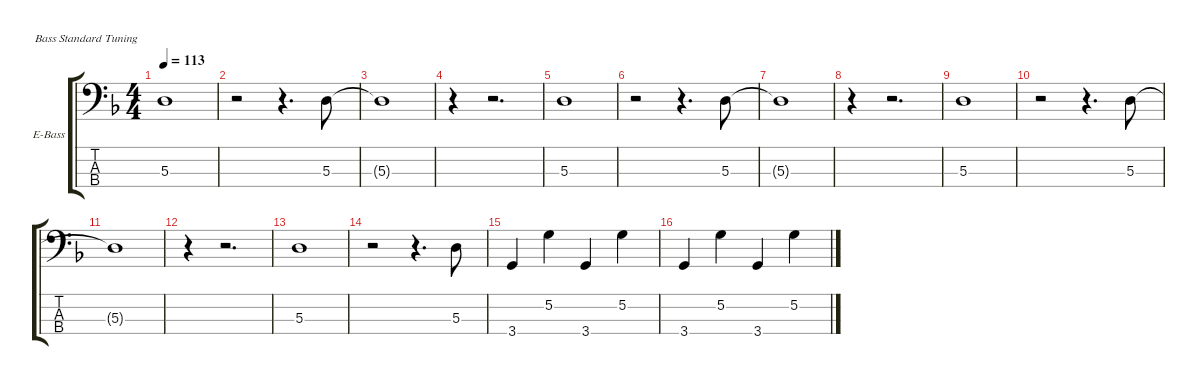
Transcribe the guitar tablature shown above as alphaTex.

\hideDynamics
\bracketExtendMode groupsimilarinstruments
\firstSystemTrackNameOrientation horizontal
\otherSystemsTrackNameOrientation horizontal
\track ("Bass" "E-Bass") {instrument electricbassfinger}
\staff {score tabs}
\tuning (G2 D2 A1 E1)
\ts (4 4)
\tempo 113
\clef f4
\ks f
5.3.1{dy ff instrument electricbassfinger} |
r.2 r.4{d} 5.3.8 |
5.3{t}.1 |
r.4 r.2{d} |
5.3.1 |
r.2 r.4{d} 5.3.8 |
5.3{t}.1 |
r.4 r.2{d} |
5.3.1 |
r.2 r.4{d} 5.3.8 |
5.3{t}.1 |
r.4 r.2{d} |
5.3.1 |
r.2 r.4{d} 5.3.8 |
3.4.4 5.2.4 3.4.4 5.2.4 |
3.4.4 5.2.4 3.4.4 5.2.4
